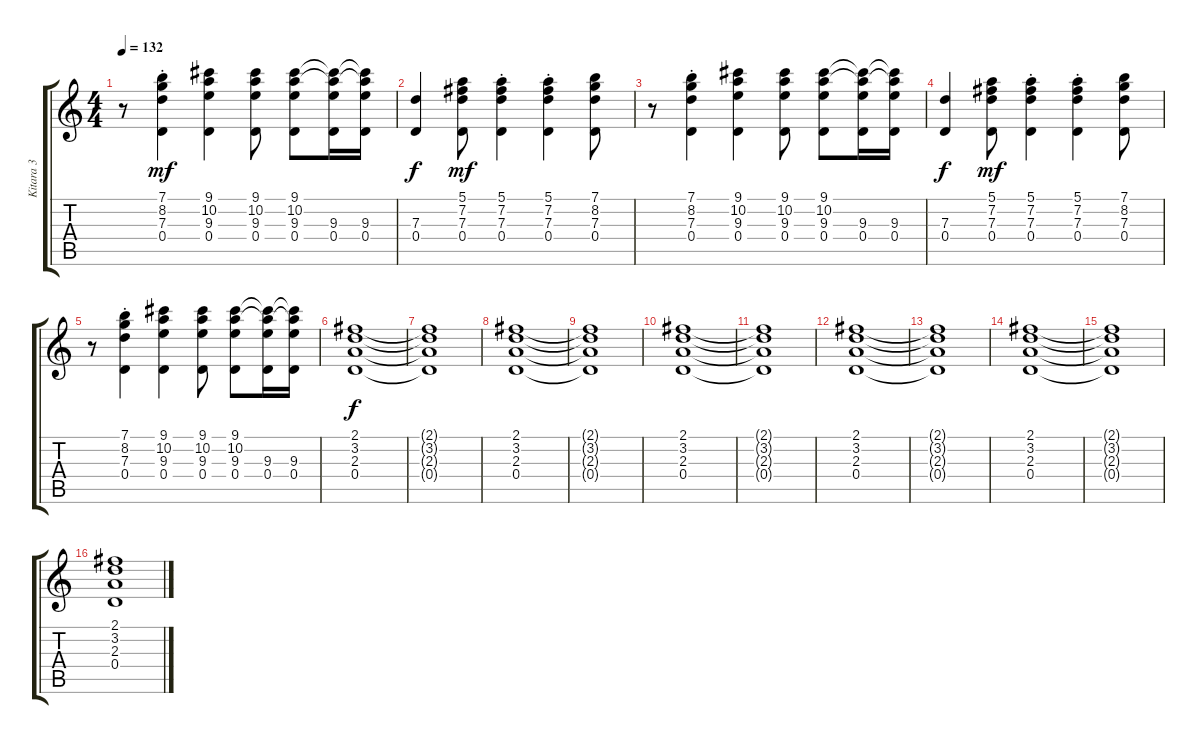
\track ("Kitara 3" "Kitara 3") {instrument overdrivenguitar}
\staff {score tabs}
\tuning (E4 B3 G3 D3 A2 E2) {hide}
\ts (4 4)
\tempo 132
\clef g2
\ks c
r.8{dy mf} (7.1{st} 8.2{st} 7.3{st} 0.4{st}).4 (9.1 10.2 9.3 0.4).4 (9.1 10.2 9.3 0.4).8 (9.1 10.2 9.3 0.4).8 (9.1{t} 10.2{t} 9.3 0.4).16 (9.1{t} 10.2{t} 9.3 0.4).16 |
(7.3 0.4).4{dy f} (5.1 7.2 7.3 0.4).8{dy mf} (5.1{st} 7.2{st} 7.3{st} 0.4{st}).4 (5.1{st} 7.2{st} 7.3{st} 0.4{st}).4 (7.1 8.2 7.3 0.4).8 |
r.8 (7.1{st} 8.2{st} 7.3{st} 0.4{st}).4 (9.1 10.2 9.3 0.4).4 (9.1 10.2 9.3 0.4).8 (9.1 10.2 9.3 0.4).8 (9.1{t} 10.2{t} 9.3 0.4).16 (9.1{t} 10.2{t} 9.3 0.4).16 |
(7.3 0.4).4{dy f} (5.1 7.2 7.3 0.4).8{dy mf} (5.1{st} 7.2{st} 7.3{st} 0.4{st}).4 (5.1{st} 7.2{st} 7.3{st} 0.4{st}).4 (7.1 8.2 7.3 0.4).8 |
r.8 (7.1{st} 8.2{st} 7.3{st} 0.4{st}).4 (9.1 10.2 9.3 0.4).4 (9.1 10.2 9.3 0.4).8 (9.1 10.2 9.3 0.4).8 (9.1{t} 10.2{t} 9.3 0.4).16 (9.1{t} 10.2{t} 9.3 0.4).16 |
(2.1 3.2 2.3 0.4).1{dy f volume 7 balance 8 instrument distortionguitar} |
(2.1{t} 3.2{t} 2.3{t} 0.4{t}).1 |
(2.1 3.2 2.3 0.4).1 |
(2.1{t} 3.2{t} 2.3{t} 0.4{t}).1 |
(2.1 3.2 2.3 0.4).1 |
(2.1{t} 3.2{t} 2.3{t} 0.4{t}).1 |
(2.1 3.2 2.3 0.4).1 |
(2.1{t} 3.2{t} 2.3{t} 0.4{t}).1 |
(2.1 3.2 2.3 0.4).1 |
(2.1{t} 3.2{t} 2.3{t} 0.4{t}).1 |
(2.1 3.2 2.3 0.4).1
